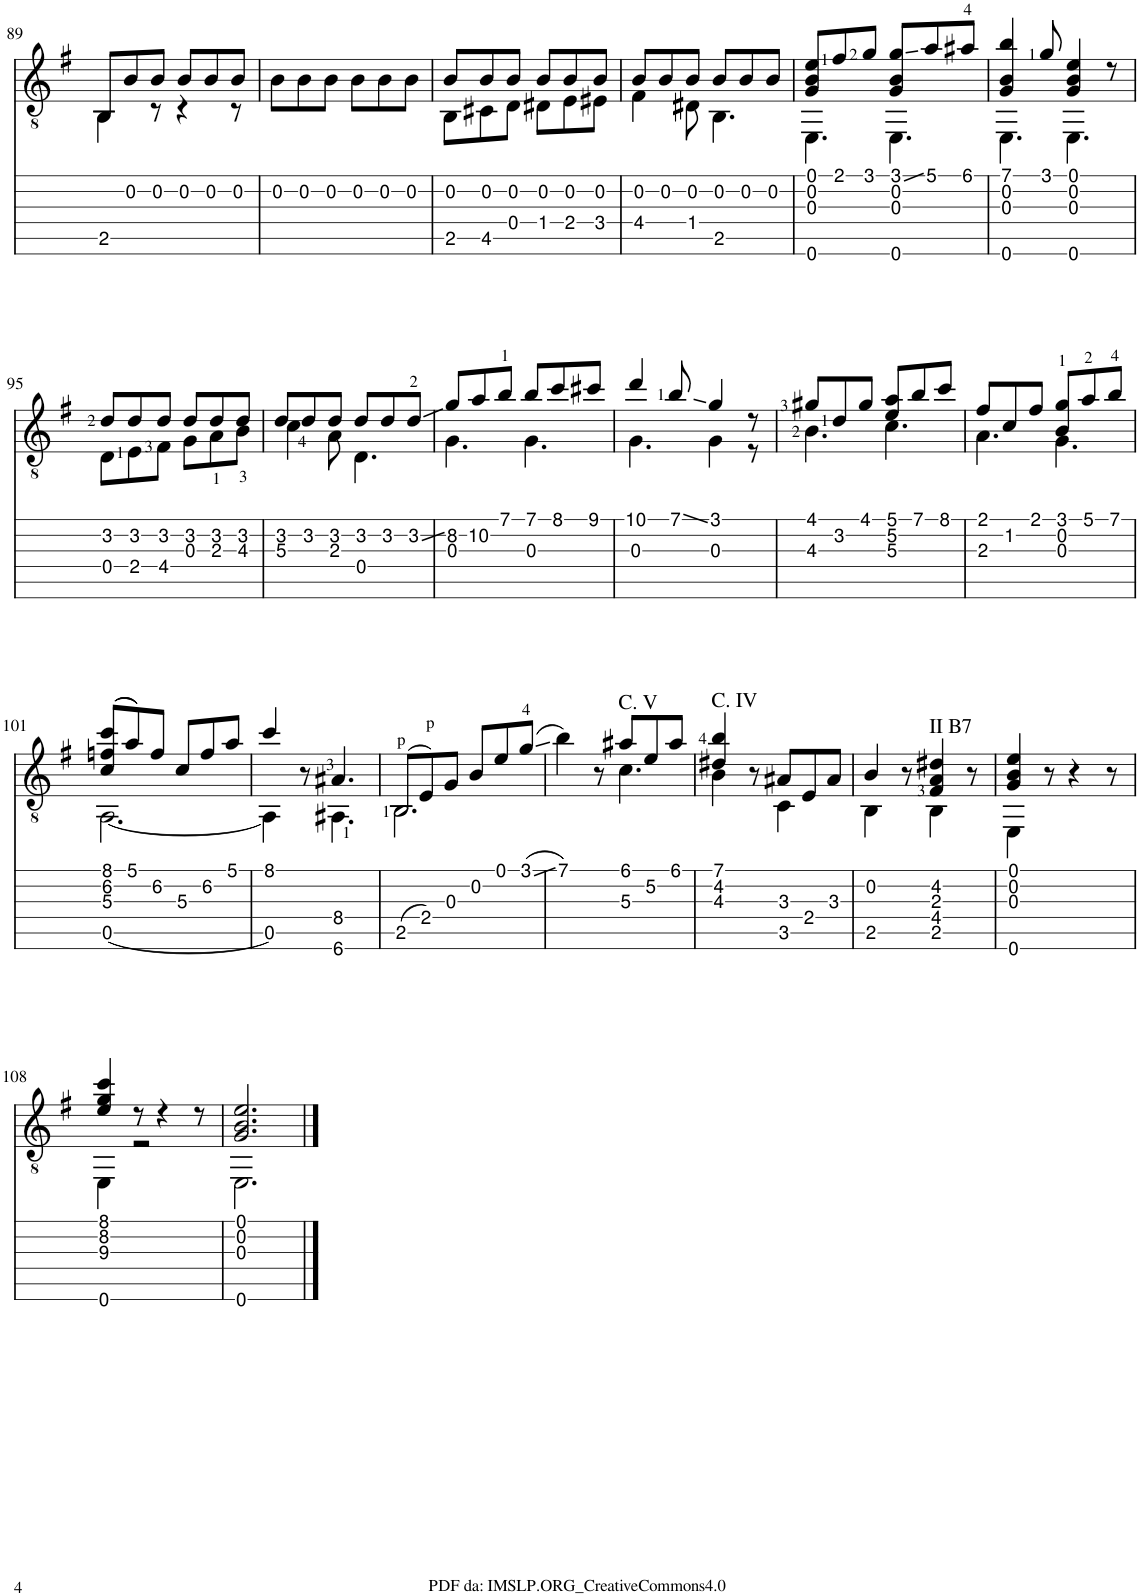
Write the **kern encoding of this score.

**kern	**kern
*part1	*part1
*staff2	*staff1
*I"Guitar	*
*I'Guit.	*
!!LO:PB:g=z
*	*clefGv2
*k[f#]	*k[f#]
*M6/8	*M6/8
=89	=89
*^	*^
8BBL	4BB	8BB/L	4BB\
8B	.	8B/	.
8BJ	8r	8B/J	8r
8BL	4r	8B/L	4r
8B	.	8B/	.
8BJ	8r	8B/J	8r
*v	*v	*	*
*	*v	*v
=90	=90
8BL	8B\L
8B	8B\
8BJ	8B\J
8BL	8B\L
8B	8B\
8BJ	8B\J
=91	=91
*^	*^
8BL	8BBL	8B/L	8BB\L
8B	8C#X	8B/	8C#X\
8BJ	8DJ	8B/J	8D\J
8BL	8D#XL	8B/L	8D#X\L
8B	8E	8B/	8E\
8BJ	8E#XJ	8B/J	8E#X\J
=92	=92	=92	=92
8BL	4F#	8B/L	4F#\
8B	.	8B/	.
8BJ	8D#X	8B/J	8D#X\
8BL	4.BB	8B/L	4.BB\
8B	.	8B/	.
8BJ	.	8B/J	.
=93	=93	=93	=93
8G\ 8B\ 8e\L	4.EE	8G/ 8B/ 8e/L	4.EE\
8f#	.	8f#/	.
8gJ	.	8g/J	.
8G\ 8B\ 8g\L	4.EE	8G/ 8B/ 8g/L	4.EE\
8a	.	8a/	.
8a#XJ	.	8a#X/J	.
=94	=94	=94	=94
4G 4B 4b	4.EE	4G/ 4B/ 4b/	4.EE\
8g	.	8g/	.
4G 4B 4e	4.EE	4G/ 4B/ 4e/	4.EE\
8r	.	8r	.
!!LO:LB:g=z	!!
=95	=95	=95	=95
8dL	8DL	8d/L	8D\L
8d	8E	8d/	8E\
8dJ	8F#J	8d/J	8F#\J
8dL	8GL	8d/L	8G\L
8d	8A	8d/	8A\
8dJ	8BJ	8d/J	8B\J
=96	=96	=96	=96
8dL	4c	8d/L	4c\
8d	.	8d/	.
8dJ	8A	8d/J	8A\
8dL	4.D	8d/L	4.D\
8d	.	8d/	.
8dJ	.	8d/J	.
=97	=97	=97	=97
8gL	4.G	8g/L	4.G\
8a	.	8a/	.
8bJ	.	8b/J	.
8bL	4.G	8b/L	4.G\
8cc	.	8cc/	.
8cc#XJ	.	8cc#X/J	.
=98	=98	=98	=98
4dd	4.G	4dd/	4.G\
8b	.	8b/	.
4g	4G	4g/	4G\
8r	8r	8r	8r
=99	=99	=99	=99
8g#XL	4.B	8g#X/L	4.B\
8d	.	8d/	.
8g#J	.	8g#/J	.
8e\ 8a\L	4.c	8e/ 8a/L	4.c\
8b	.	8b/	.
8ccJ	.	8cc/J	.
=100	=100	=100	=100
8f#L	4.A	8f#/L	4.A\
8c	.	8c/	.
8f#J	.	8f#/J	.
8B\ 8g\L	4.G	8B/ 8g/L	4.G\
8a	.	8a/	.
8bJ	.	8b/J	.
!!LO:LB:g=z	!!
=101	=101	=101	=101
8c\ 8fn\ 8cc\L	[2.AA	((8c/ 8fn/ 8cc/L	[2.AA\
8a	.	8a/))	.
8fJ	.	8f/J	.
8cL	.	8c/L	.
8f	.	8f/	.
8aJ	.	8a/J	.
=102	=102	=102	=102
4cc	4AA]	4cc/	4AA\]
8r	8ryy	8r	8ryy
4.A#	4.AA#	4.A#X/	4.AA#X\
=103	=103	=103	=103
!	!	!LO:N:head=open	!
8BBL	2.BB	(8BB/L	2.BB\
8E	.	8E/)	.
8GJ	.	8G/J	.
8BL	.	8B/L	.
8e	.	8e/	.
8gJ	.	(8g/J	.
=104	=104	=104	=104
4b	4.ryy	4b\)	4.ryy
8r	.	8r	.
!	!	!LO:TX:a:t=C. V	!
8a#L	4.c	8a#X/L	4.c\
8e	.	8e/	.
8a#J	.	8a#/J	.
=105	=105	=105	=105
!	!	!LO:TX:a:t=C. IV	!
4d# 4b	4B	4d#X/ 4b/	4B\
8r	8ryy	8r	8ryy
8A#L	4C	8A#X/L	4C\
8E	.	8E/	.
8A#J	8ryy	8A#/J	8ryy
=106	=106	=106	=106
4B	4BB	4B/	4BB\
8r	8ryy	8r	8ryy
!	!	!LO:TX:a:t=II B7	!
4F# 4A 4d#	4BB	4F#/ 4A/ 4d#X/	4BB\
8r	8ryy	8r	8ryy
=107	=107	=107	=107
4G 4B 4e	4EE	4G/ 4B/ 4e/	4EE\
8r	2ryy	8r	2ryy
4r	.	4r	.
8r	.	8r	.
!!LO:LB:g=z	!!
=108	=108	=108	=108
4e 4g 4cc	4EE	4e/ 4g/ 4cc/	4EE\
8r	2r	8r	2r
4r	.	4r	.
8r	.	8r	.
=109	=109	=109	=109
2.G 2.B 2.e	2.EE	2.G/ 2.B/ 2.e/	2.EE\
*v	*v	*	*
*	*v	*v
==	==
*-	*-
